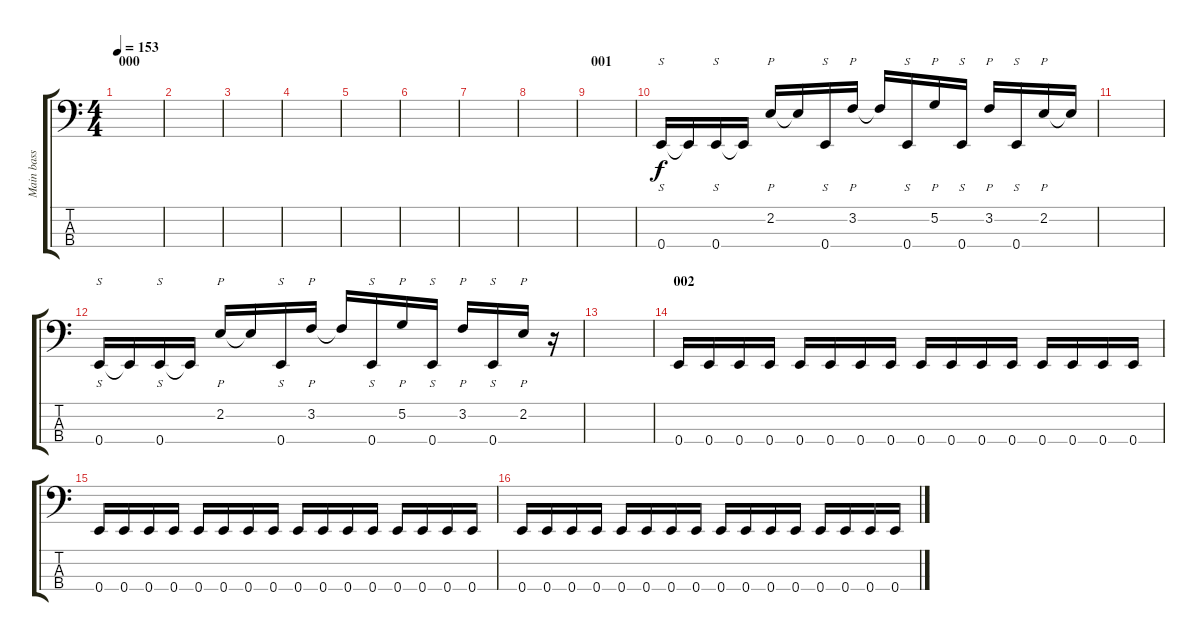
\track ("Main bass" "Main bass") {instrument electricbasspick}
\staff {score tabs}
\tuning (G2 D2 A1 E1) {hide}
\ts (4 4)
\section ("" "000")
\tempo 153
\clef f4
\ks c
|
|
|
|
|
|
|
|
\section ("" "001")
|
0.4.16{s} 0.4{t}.16 0.4.16{s} 0.4{t}.16 2.2.16{p} 2.2{t}.16 0.4.16{s} 3.2.16{p} 3.2{t}.16 0.4.16{s} 5.2.16{p} 0.4.16{s} 3.2.16{p} 0.4.16{s} 2.2.16{p} 2.2{t}.16 |
|
0.4.16{s} 0.4{t}.16 0.4.16{s} 0.4{t}.16 2.2.16{p} 2.2{t}.16 0.4.16{s} 3.2.16{p} 3.2{t}.16 0.4.16{s} 5.2.16{p} 0.4.16{s} 3.2.16{p} 0.4.16{s} 2.2.16{p} r.16 |
|
\section ("" "002")
0.4.16 0.4.16 0.4.16 0.4.16 0.4.16 0.4.16 0.4.16 0.4.16 0.4.16 0.4.16 0.4.16 0.4.16 0.4.16 0.4.16 0.4.16 0.4.16 |
0.4.16 0.4.16 0.4.16 0.4.16 0.4.16 0.4.16 0.4.16 0.4.16 0.4.16 0.4.16 0.4.16 0.4.16 0.4.16 0.4.16 0.4.16 0.4.16 |
0.4.16 0.4.16 0.4.16 0.4.16 0.4.16 0.4.16 0.4.16 0.4.16 0.4.16 0.4.16 0.4.16 0.4.16 0.4.16 0.4.16 0.4.16 0.4.16
